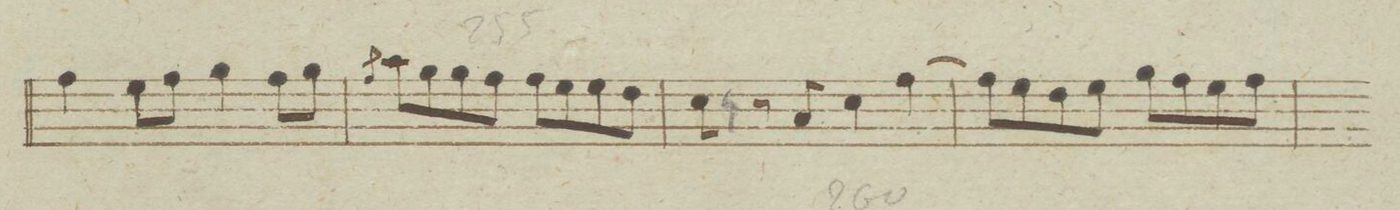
**kern	**dynam
*I"Clarinetto 1o. in B	*
*clefG2	*
*k[b-e-a-]	*
*met(c)	*
*M4/4	*
4ee-\	.
8dd\L	.
8ee-\J	.
4ff\	.
8ee-\L	.
8ff\J	.
=251	=251
8gg\L	.
8ff\	.
8ff\	.
8ee-\J	.
8ee-\L	.
8dd\	.
8dd\	.
8cc\J	.
=252	=252
8b-\	.
8r	.
8r	.
8g/	.
4b-\	.
[4ee-\	.
=253	=253
8ee-\L]	.
8dd\	.
8cc\	.
8dd\J	.
8ff\L	.
8ee-\	.
8dd\	.
8ee-\J	.
=254	=254
*-	*-
